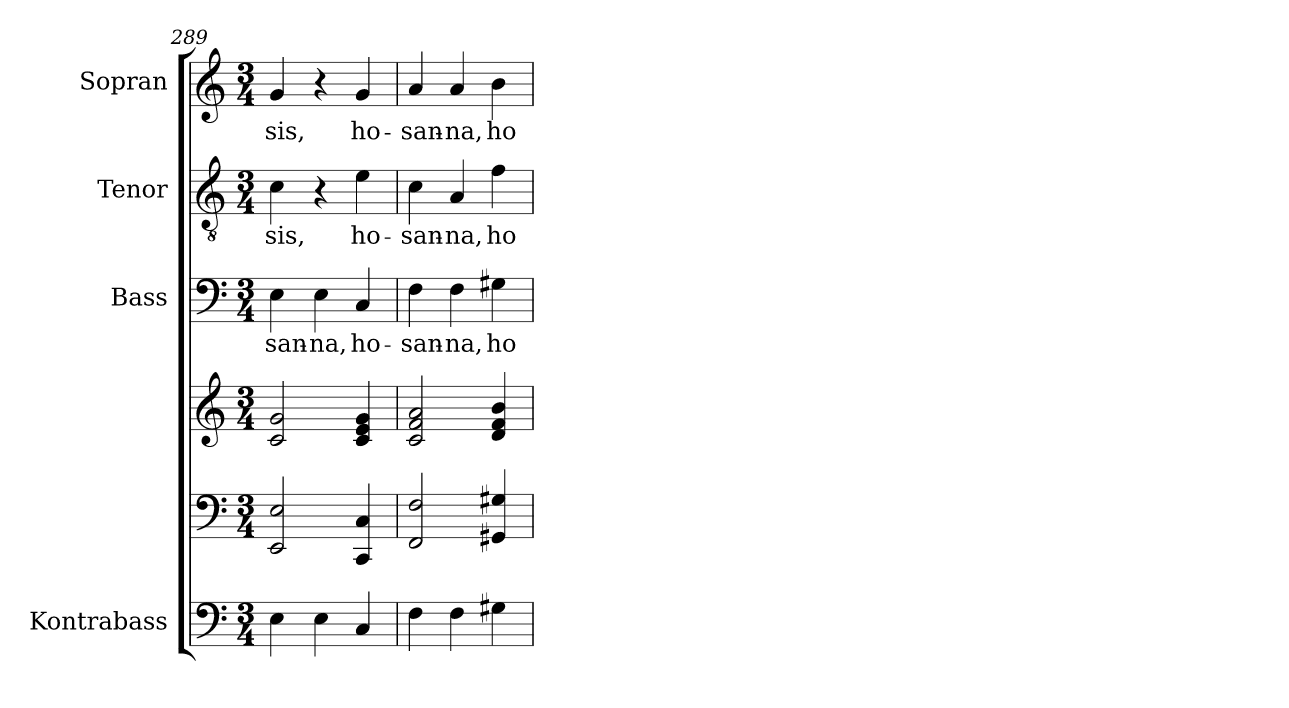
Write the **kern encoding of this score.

**kern	**kern	**kern	**kern	**text	**kern	**text	**kern	**text
*part5	*part4	*part4	*part3	*part3	*part2	*part2	*part1	*part1
*staff6	*staff5	*staff4	*staff3	*staff3	*staff2	*staff2	*staff1	*staff1
*I"Kontrabass	*	*	*I"Bass	*	*I"Tenor	*	*I"Sopran	*
*I'Kb.	*	*	*I'B.	*	*I'T.	*	*I'S.	*
*clefF4	*clefF4	*clefG2	*clefF4	*	*clefGv2	*	*clefG2	*
*ITrd7c12	*	*	*	*	*	*	*	*
*k[]	*k[]	*k[]	*k[]	*	*k[]	*	*k[]	*
*C:	*C:	*C:	*C:	*	*C:	*	*C:	*
*M3/4	*M3/4	*M3/4	*M3/4	*	*M3/4	*	*M3/4	*
=289	=289	=289	=289	=289	=289	=289	=289	=289
!	!	!	!	!LO:LY:b	!	!LO:LY:b	!	!LO:LY:b
4EE\	2EE/ 2E/	2c/ 2g/	4E\	-san-	4c\	-sis,	4g/	-sis,
!	!	!	!	!LO:LY:b	!	!	!	!
4EE\	.	.	4E\	-na,	4r	.	4r	.
!	!	!	!	!LO:LY:b	!	!LO:LY:b	!	!LO:LY:b
4CC/	4CC/ 4C/	4c/ 4e/ 4g/	4C/	ho-	4e\	ho-	4g/	ho-
=290	=290	=290	=290	=290	=290	=290	=290	=290
!	!	!	!	!LO:LY:b	!	!LO:LY:b	!	!LO:LY:b
4FF\	2FF/ 2F/	2c/ 2f/ 2a/	4F\	-san-	4c\	-san-	4a/	-san-
!	!	!	!	!LO:LY:b	!	!LO:LY:b	!	!LO:LY:b
4FF\	.	.	4F\	-na,	4A/	-na,	4a/	-na,
!	!	!	!	!LO:LY:b	!	!LO:LY:b	!	!LO:LY:b
4GG#X\	4GG#X/ 4G#X/	4d/ 4f/ 4b/	4G#X\	ho-	4f\	ho-	4b\	ho-
=	=	=	=	=	=	=	=	=
*-	*-	*-	*-	*-	*-	*-	*-	*-
